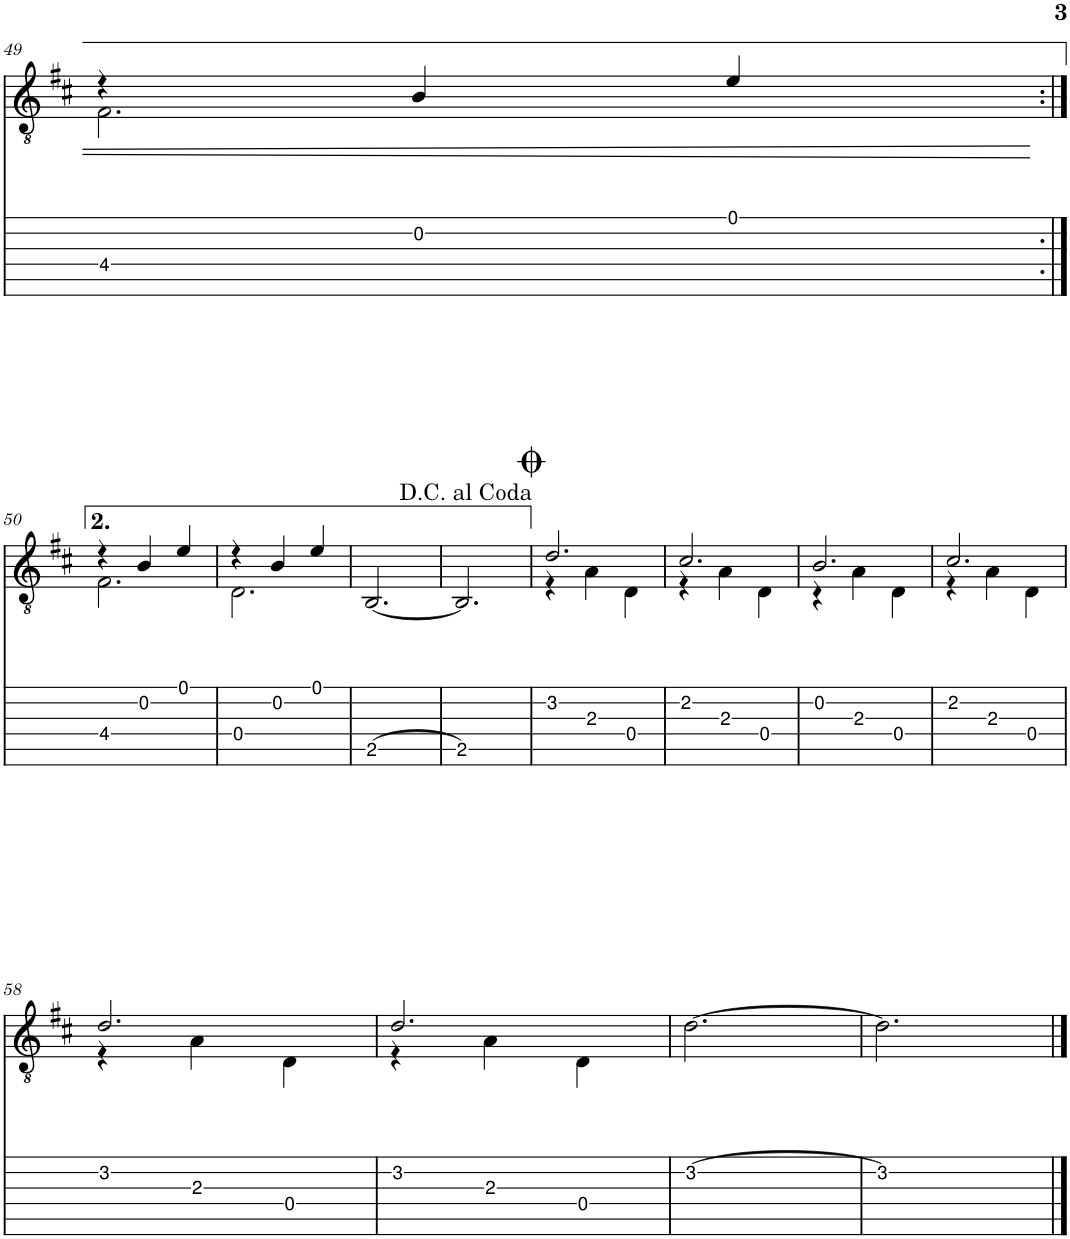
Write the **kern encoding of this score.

**kern	**kern
*part2	*part1
*staff2	*staff1
*I"Classical Guitar (Tablature)	*I"Classical Guitar
!!LO:PB:g=z
*	*clefGv2
*k[f#c#]	*k[f#c#]
*M3/4	*M3/4
=49	=49
*^	*^
4r	2.F#	4r	2.F#\
4B	.	4B/	.
4e	.	4e/	.
!!LO:LB:g=z	!!
=50:|!	=50:|!	=50:|!	=50:|!
4r	2.F#	4r	2.F#\
4B	.	4B/	.
4e	.	4e/	.
=51	=51	=51	=51
4r	2.D	4r	2.D\
4B	.	4B/	.
4e	.	4e/	.
*v	*v	*	*
*	*v	*v
=52	=52
[2.BB	[2.BB/
=53	=53
2.BB]	2.BB/]
=54	=54
*^	*^
2.d	4r	2.d/	4r
.	4A	.	4A\
.	4D	.	4D\
=55	=55	=55	=55
2.c#	4r	2.c#/	4r
.	4A	.	4A\
.	4D	.	4D\
=56	=56	=56	=56
2.B	4r	2.B/	4r
.	4A	.	4A\
.	4D	.	4D\
=57	=57	=57	=57
2.c#	4r	2.c#/	4r
.	4A	.	4A\
.	4D	.	4D\
!!LO:LB:g=z	!!
=58	=58	=58	=58
2.d	4r	2.d/	4r
.	4A	.	4A\
.	4D	.	4D\
=59	=59	=59	=59
2.d	4r	2.d/	4r
.	4A	.	4A\
.	4D	.	4D\
*v	*v	*	*
*	*v	*v
=60	=60
[2.d	[2.d\
=61	=61
2.d]	2.d\]
==	==
*-	*-
